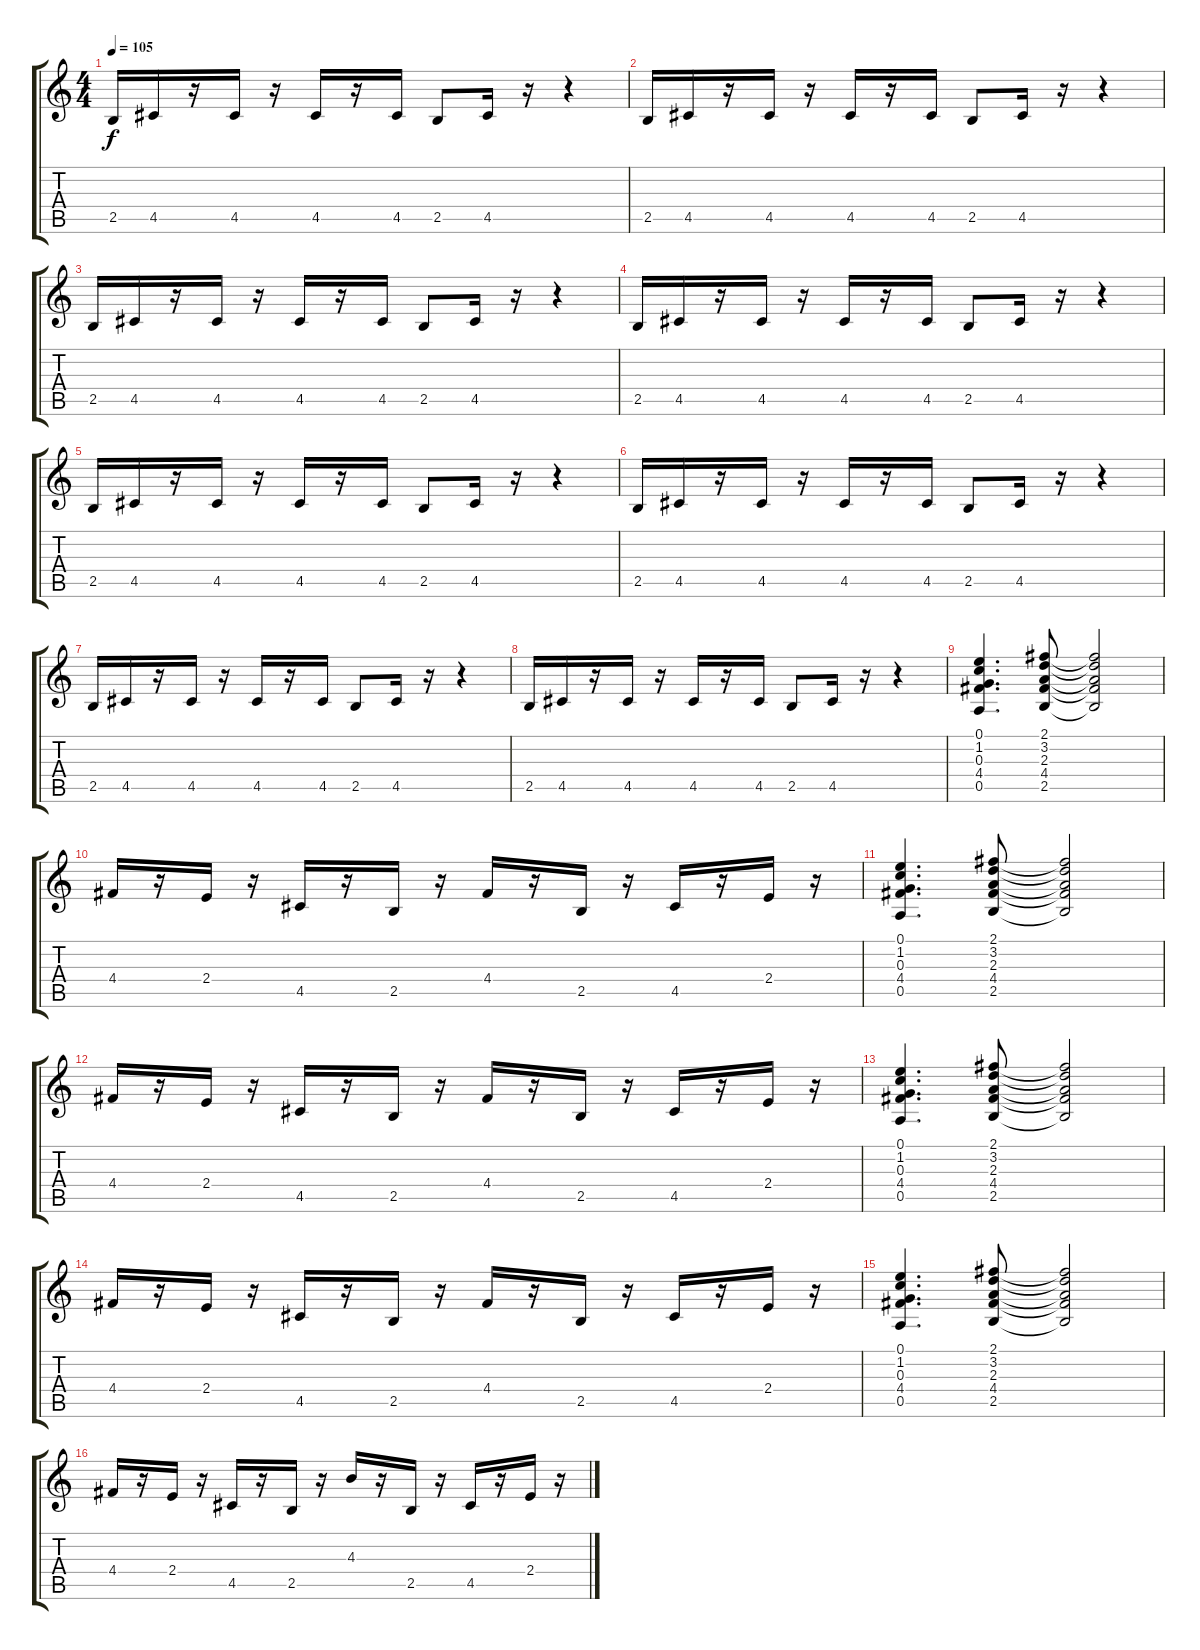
\track "" {instrument electricguitarjazz}
\staff {score tabs}
\tuning (E4 B3 G3 D3 A2 E2) {hide}
\ts (4 4)
\tempo 105
\clef g2
\ks c
2.5.16{dy f volume 13} 4.5.16 r.16 4.5.16 r.16 4.5.16 r.16 4.5.16 2.5.8 4.5.16 r.16 r.4 |
2.5.16 4.5.16 r.16 4.5.16 r.16 4.5.16 r.16 4.5.16 2.5.8 4.5.16 r.16 r.4 |
2.5.16 4.5.16 r.16 4.5.16 r.16 4.5.16 r.16 4.5.16 2.5.8 4.5.16 r.16 r.4 |
2.5.16 4.5.16 r.16 4.5.16 r.16 4.5.16 r.16 4.5.16 2.5.8 4.5.16 r.16 r.4 |
2.5.16{volume 13} 4.5.16 r.16 4.5.16 r.16 4.5.16 r.16 4.5.16 2.5.8 4.5.16 r.16 r.4 |
2.5.16 4.5.16 r.16 4.5.16 r.16 4.5.16 r.16 4.5.16 2.5.8 4.5.16 r.16 r.4 |
2.5.16 4.5.16 r.16 4.5.16 r.16 4.5.16 r.16 4.5.16 2.5.8 4.5.16 r.16 r.4 |
2.5.16 4.5.16 r.16 4.5.16 r.16 4.5.16 r.16 4.5.16 2.5.8 4.5.16 r.16 r.4 |
(0.1 1.2 0.3 4.4 0.5).4{d instrument electricguitarjazz} (2.1 3.2 2.3 4.4 2.5).8 (2.1{t} 3.2{t} 2.3{t} 4.4{t} 2.5{t}).2 |
4.4.16{instrument overdrivenguitar} r.16 2.4.16 r.16 4.5.16 r.16 2.5.16 r.16 4.4.16 r.16 2.5.16 r.16 4.5.16 r.16 2.4.16 r.16 |
(0.1 1.2 0.3 4.4 0.5).4{d instrument electricguitarjazz} (2.1 3.2 2.3 4.4 2.5).8 (2.1{t} 3.2{t} 2.3{t} 4.4{t} 2.5{t}).2 |
4.4.16{instrument overdrivenguitar} r.16 2.4.16 r.16 4.5.16 r.16 2.5.16 r.16 4.4.16 r.16 2.5.16 r.16 4.5.16 r.16 2.4.16 r.16 |
(0.1 1.2 0.3 4.4 0.5).4{d instrument electricguitarjazz} (2.1 3.2 2.3 4.4 2.5).8 (2.1{t} 3.2{t} 2.3{t} 4.4{t} 2.5{t}).2 |
4.4.16{instrument overdrivenguitar} r.16 2.4.16 r.16 4.5.16 r.16 2.5.16 r.16 4.4.16 r.16 2.5.16 r.16 4.5.16 r.16 2.4.16 r.16 |
(0.1 1.2 0.3 4.4 0.5).4{d instrument electricguitarjazz} (2.1 3.2 2.3 4.4 2.5).8 (2.1{t} 3.2{t} 2.3{t} 4.4{t} 2.5{t}).2 |
4.4.16{instrument overdrivenguitar} r.16 2.4.16 r.16 4.5.16 r.16 2.5.16 r.16 4.3.16 r.16 2.5.16 r.16 4.5.16 r.16 2.4.16 r.16
